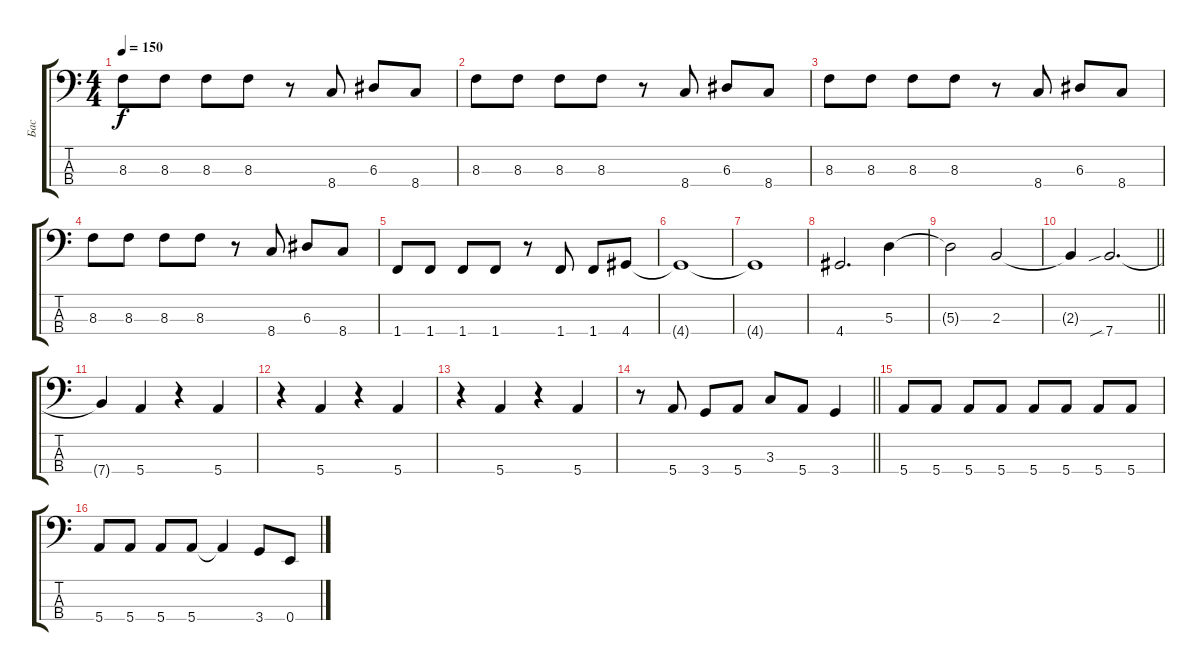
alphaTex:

\track ("Бас" "Бас") {instrument electricbassfinger}
\staff {score tabs}
\tuning (G2 D2 A1 E1) {hide}
\ts (4 4)
\tempo 150
\clef f4
\ks c
8.3.8{dy f} 8.3.8 8.3.8 8.3.8 r.8 8.4.8 6.3.8 8.4.8 |
8.3.8 8.3.8 8.3.8 8.3.8 r.8 8.4.8 6.3.8 8.4.8 |
8.3.8 8.3.8 8.3.8 8.3.8 r.8 8.4.8 6.3.8 8.4.8 |
8.3.8 8.3.8 8.3.8 8.3.8 r.8 8.4.8 6.3.8 8.4.8 |
1.4.8 1.4.8 1.4.8 1.4.8 r.8 1.4.8 1.4.8 4.4.8 |
4.4{t}.1 |
4.4{t}.1 |
4.4.2{d} 5.3.4 |
5.3{t}.2 2.3.2 |
\barLineRight lightlight
2.3{t}.4 7.4{sib}.2{d} |
7.4{t}.4 5.4.4 r.4 5.4.4 |
r.4 5.4.4 r.4 5.4.4 |
r.4 5.4.4 r.4 5.4.4 |
\barLineRight lightlight
r.8 5.4.8 3.4.8 5.4.8 3.3.8 5.4.8 3.4.4 |
5.4.8 5.4.8 5.4.8 5.4.8 5.4.8 5.4.8 5.4.8 5.4.8 |
5.4.8 5.4.8 5.4.8 5.4.8 5.4{t}.4 3.4.8 0.4.8
